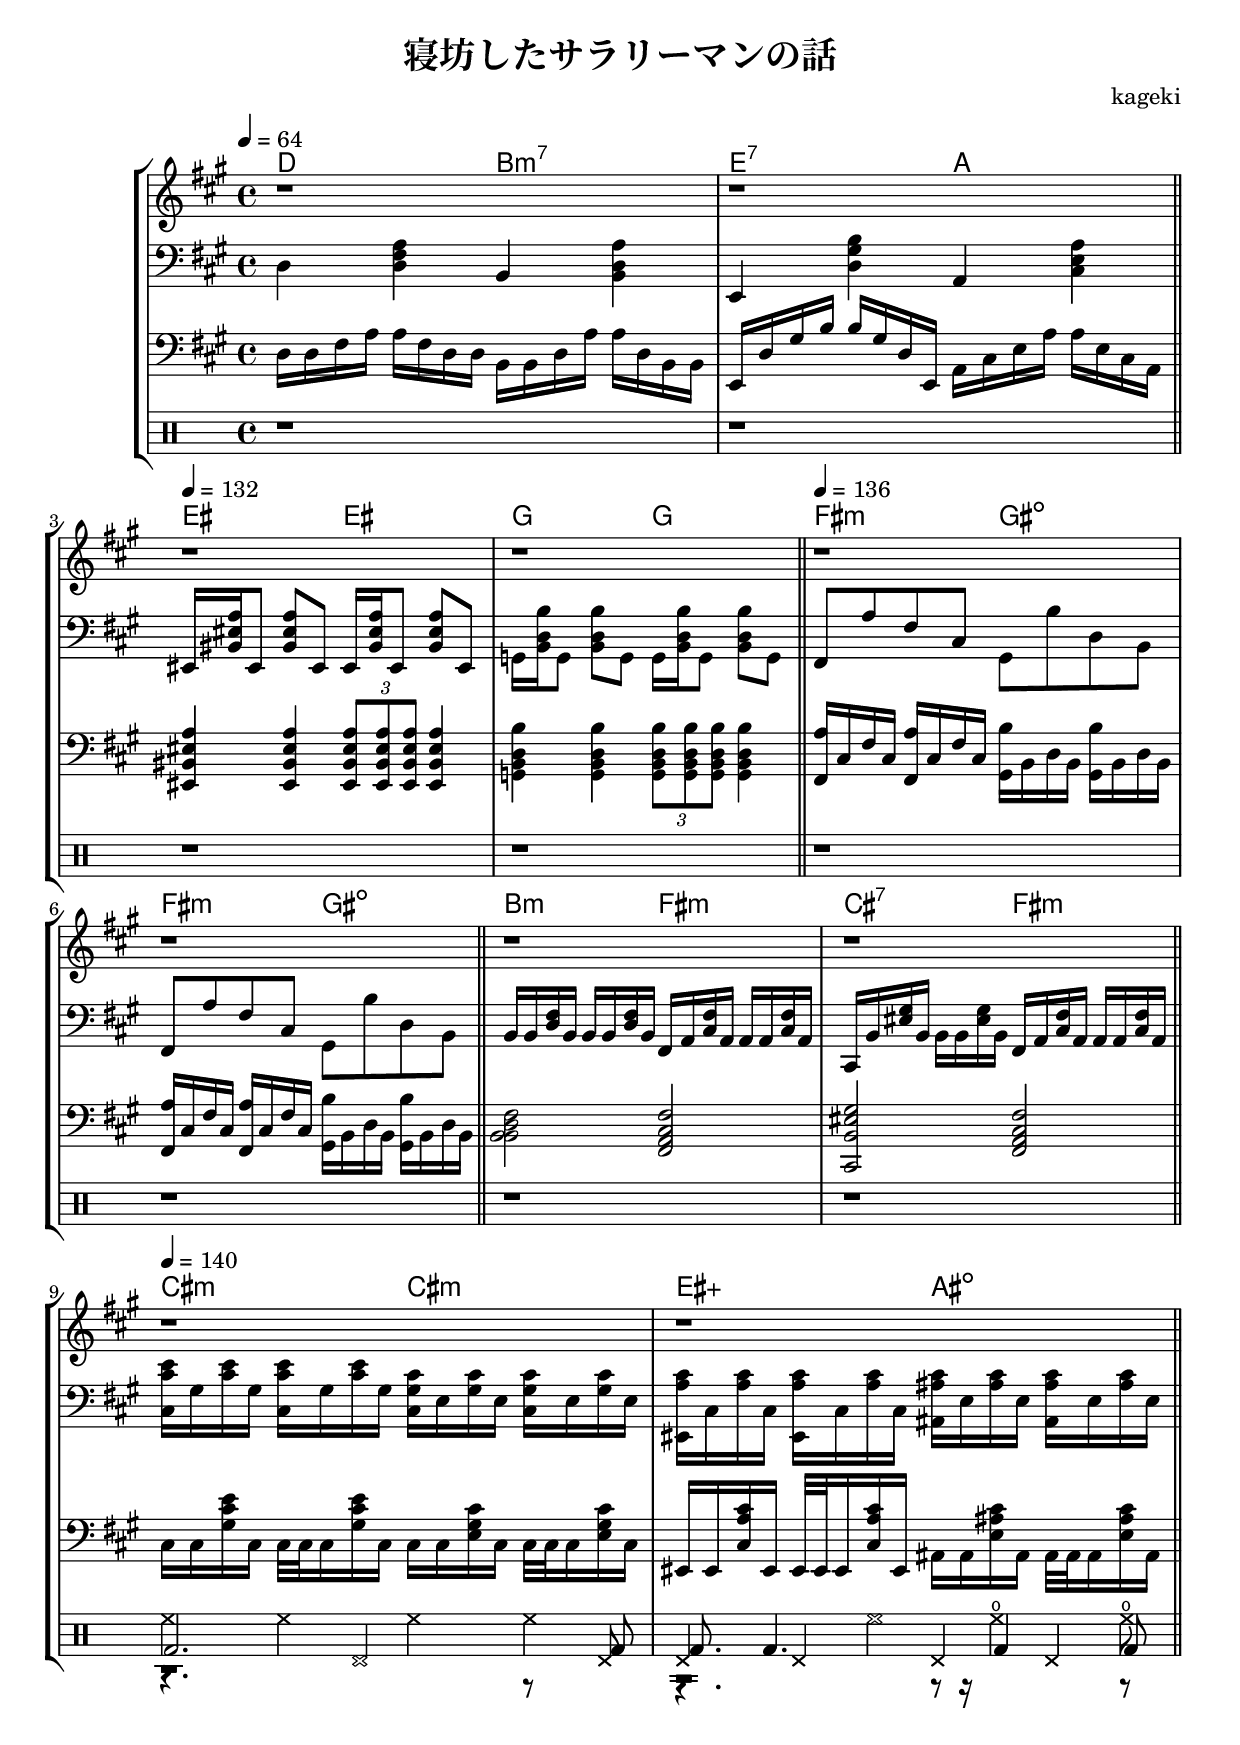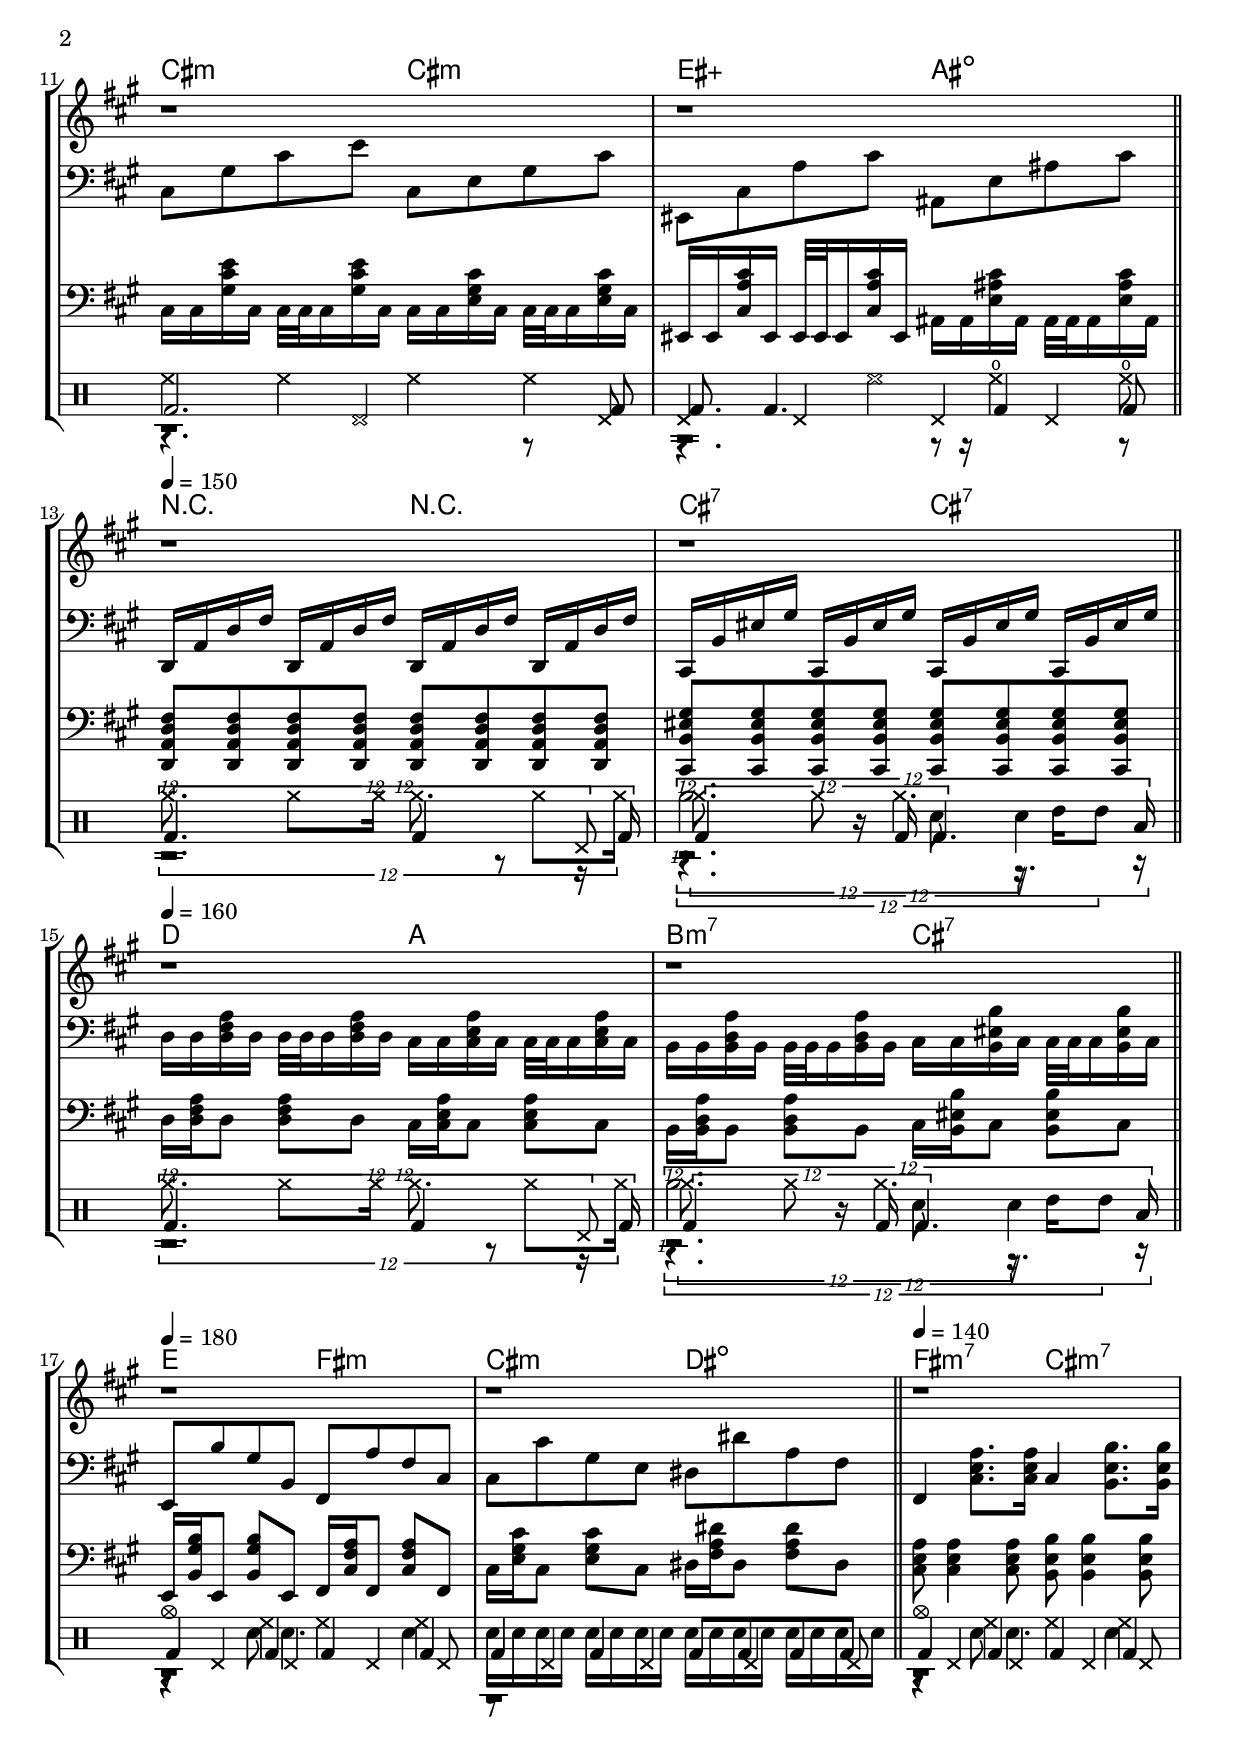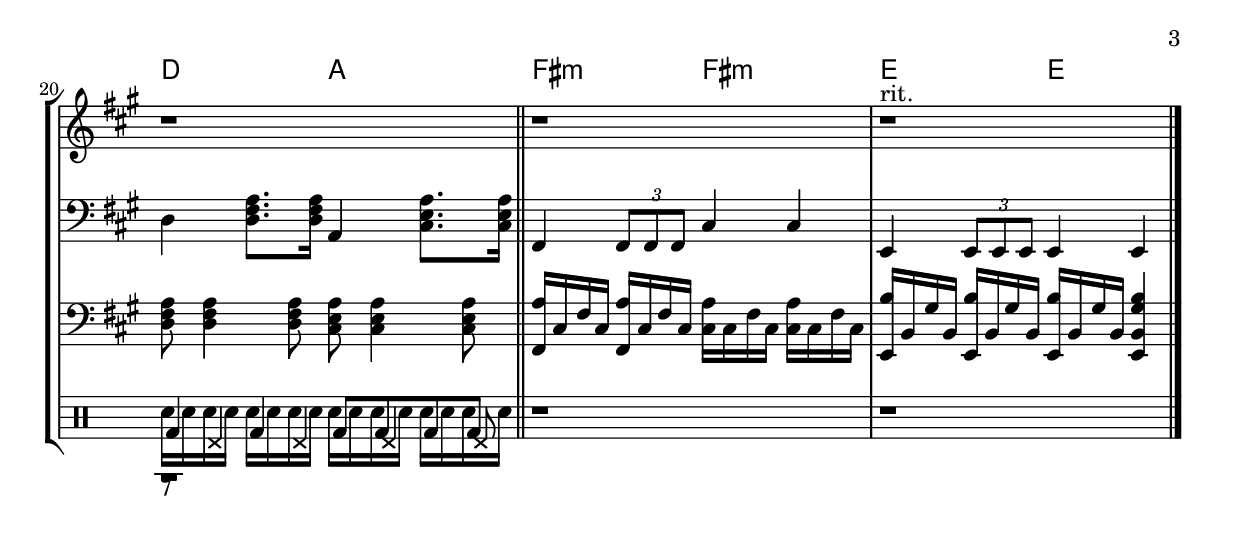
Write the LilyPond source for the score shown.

\version "2.12.1"

\header {
	title = \markup {寝坊したサラリーマンの話}
	composer = \markup \center-column {kageki}
}

harmony = \chordmode {
	d2 b:min7 e:7 a 

	eis eis g g 

	fis:m gis:dim fis:m gis:dim 

	b:m fis:m cis:7 fis:m 

	cis:m cis:m eis:aug ais:dim 

	cis:m cis:m eis:aug ais:dim 

	r r cis:7 cis:7 

	d a b:min7 cis:7 

	e fis:m cis:m dis:dim 

	fis:min7 cis:min7 d a 

	fis:m fis:m e e 
}

melody = {
	\key a \major
	\tempo 4 = 64
	r1 | r1   
	\tempo 4 = 132
	r1 | r1   
	\tempo 4 = 136
	r1 | r1   
	r1 | r1   
	\tempo 4 = 140
	r1 | r1   
	r1 | r1   
	\tempo 4 = 150
	r1 | r1   
	\tempo 4 = 160
	r1 | r1   
	\tempo 4 = 180
	r1 | r1   
	\tempo 4 = 140
	r1 | r1   
	r1 | r1^"rit." \bar "|."
}

words = \lyricmode {
	
	
	
	
	
	
	
	
	
	
	
}

tempochange = {
	\tempo 4 = 64
	r1 | r1 \bar "||"
	\tempo 4 = 132
	r1 | r1 \bar "||"
	\tempo 4 = 136
	r1 | r1 \bar "||"
	\tempo 4 = 136
	r1 | r1 \bar "||"
	\tempo 4 = 140
	r1 | r1 \bar "||"
	\tempo 4 = 140
	r1 | r1 \bar "||"
	\tempo 4 = 150
	r1 | r1 \bar "||"
	\tempo 4 = 160
	r1 | r1 \bar "||"
	\tempo 4 = 180
	r1 | r1 \bar "||"
	\tempo 4 = 140
	r1 | r1 \bar "||"
	\tempo 4 = 140
	r1 | \tempo 4 = 105 r2 \tempo 4 = 93 r2 \bar "|."
}

mainacc = {
	\clef bass
	\set Staff.midiInstrument = #"Music box"
	\key a \major
	\tempo 4 = 64
	d4 <d fis a>4
	b,4 <b, d a>4
	e,4 <d gis b>4
	a,4 <cis e a>4
	\bar "||"

	\set Staff.midiInstrument = #"Telephone Ring"
	\tempo 4 = 132
	eis,16 <bis, eis a>16 eis,8 <bis, eis a>8 eis,8
	eis,16 <bis, eis a>16 eis,8 <bis, eis a>8 eis,8
	g,16 <b, d b>16 g,8 <b, d b>8 g,8
	g,16 <b, d b>16 g,8 <b, d b>8 g,8
	\bar "||"

	\set Staff.midiInstrument = #"Guitar harmonics"
	\tempo 4 = 136
	fis,8 a fis cis
	gis,8 b d b,
	fis,8 a fis cis
	gis,8 b d b,
	\bar "||"

	\set Staff.midiInstrument = #"Ocarina"
	b,16 b, <d fis> b, b, b, <d fis> b,
	fis,16 a, <cis fis> a, a, a, <cis fis> a,
	cis,16 b, <eis gis> b, b, b, <eis gis> b,
	fis,16 a, <cis fis> a, a, a, <cis fis> a,
	\bar "||"

	\set Staff.midiInstrument = #"Soprano Sax"
	\tempo 4 = 140
	<cis cis' e'>16 gis16 <cis' e'>16 gis16   <cis cis' e'>16 gis16 <cis' e'>16 gis16
	<cis gis cis'>16 e16 <gis cis'>16 e16   <cis gis cis'>16 e16 <gis cis'>16 e16
	<eis, a cis'>16 cis16 <a cis'>16 cis16   <eis, a cis'>16 cis16 <a cis'>16 cis16
	<ais, ais cis'>16 e16 <ais cis'>16 e16   <ais, ais cis'>16 e16 <ais cis'>16 e16
	\bar "||"

	\set Staff.midiInstrument = #"Woodblock"
	cis8 gis8 cis'8 e'8
	cis8 e8 gis8 cis'8
	eis,8 cis8 a8 cis'8
	ais,8 e8 ais8 cis'8
	\bar "||"

	\set Staff.midiInstrument = #"Taiko Drum"
	\tempo 4 = 150
	d,16 a, d fis d, a, d fis
	d,16 a, d fis d, a, d fis
	cis,16 b, eis gis cis, b, eis gis
	cis,16 b, eis gis cis, b, eis gis
	\bar "||"

	\set Staff.midiInstrument = #"Bird Tweet"
	\tempo 4 = 160
	d16 d16 <d fis a>16 d16   d32 d32 d16 <d fis a>16 d16
	cis16 cis16 <cis e a>16 cis16   cis32 cis32 cis16 <cis e a>16 cis16
	b,16 b,16 <b, d a>16 b,16   b,32 b,32 b,16 <b, d a>16 b,16
	cis16 cis16 <b, eis b>16 cis16   cis32 cis32 cis16 <b, eis b>16 cis16
	\bar "||"

	\set Staff.midiInstrument = #"Harmonica"
	\tempo 4 = 180
	e,8 b gis b,
	fis,8 a fis cis
	cis8 cis' gis e
	dis8 dis' a fis
	\bar "||"

	\set Staff.midiInstrument = #"Cello"
	\tempo 4 = 140
	fis,4 <cis e a>8. <cis e a>16
	cis4 <b, e b>8. <b, e b>16
	d4 <d fis a>8. <d fis a>16
	a,4 <cis e a>8. <cis e a>16
	\bar "||"

	\set Staff.midiInstrument = #"Electric Guitar (muted)"
	fis,4 \tuplet 3/2 { fis,8 fis,8 fis,8 }
	cis4 cis4
	e,4 \tuplet 3/2 { e,8 e,8 e,8 }
	e,4 e,4
	\bar "|."
}

subacc = {
	\clef bass
	\set Staff.midiInstrument = #"Acoustic grand"
	\key a \major
	\tempo 4 = 64
	d16 d fis a a fis d d
	b,16 b, d a a d b, b,
	e,16 d gis b b gis d e,
	a,16 cis e a a e cis a,
	\bar "||"

	\set Staff.midiInstrument = #"Applause"
	\tempo 4 = 132
	<eis, bis, eis a>4 <eis, bis, eis a>4
	\tuplet 3/2 { <eis, bis, eis a>8 <eis, bis, eis a>8 <eis, bis, eis a>8 } <eis, bis, eis a>4
	<g, b, d b>4 <g, b, d b>4
	\tuplet 3/2 { <g, b, d b>8 <g, b, d b>8 <g, b, d b>8 } <g, b, d b>4
	\bar "||"

	\set Staff.midiInstrument = #"Trombone"
	\tempo 4 = 136
	<fis, a>16 cis fis cis <fis, a> cis fis cis
	<gis, b>16 b, d b, <gis, b> b, d b,
	<fis, a>16 cis fis cis <fis, a> cis fis cis
	<gis, b>16 b, d b, <gis, b> b, d b,
	\bar "||"

	\set Staff.midiInstrument = #"Marimba"
	<b, b, d fis>2
	<fis, a, cis fis>2
	<cis, b, eis gis>2
	<fis, a, cis fis>2
	\bar "||"

	\set Staff.midiInstrument = #"Orchestra Hit"
	\tempo 4 = 140
	cis16 cis16 <gis cis' e'>16 cis16   cis32 cis32 cis16 <gis cis' e'>16 cis16
	cis16 cis16 <e gis cis'>16 cis16   cis32 cis32 cis16 <e gis cis'>16 cis16
	eis,16 eis,16 <cis a cis'>16 eis,16   eis,32 eis,32 eis,16 <cis a cis'>16 eis,16
	ais,16 ais,16 <e ais cis'>16 ais,16   ais,32 ais,32 ais,16 <e ais cis'>16 ais,16
	\bar "||"

	\set Staff.midiInstrument = #"Voice Oohs"
	cis16 cis16 <gis cis' e'>16 cis16   cis32 cis32 cis16 <gis cis' e'>16 cis16
	cis16 cis16 <e gis cis'>16 cis16   cis32 cis32 cis16 <e gis cis'>16 cis16
	eis,16 eis,16 <cis a cis'>16 eis,16   eis,32 eis,32 eis,16 <cis a cis'>16 eis,16
	ais,16 ais,16 <e ais cis'>16 ais,16   ais,32 ais,32 ais,16 <e ais cis'>16 ais,16
	\bar "||"

	\set Staff.midiInstrument = #"Synth Drum"
	\tempo 4 = 150
	<d, a, d fis>8 <d, a, d fis>8 <d, a, d fis>8 <d, a, d fis>8
	<d, a, d fis>8 <d, a, d fis>8 <d, a, d fis>8 <d, a, d fis>8
	<cis, b, eis gis>8 <cis, b, eis gis>8 <cis, b, eis gis>8 <cis, b, eis gis>8
	<cis, b, eis gis>8 <cis, b, eis gis>8 <cis, b, eis gis>8 <cis, b, eis gis>8
	\bar "||"

	\set Staff.midiInstrument = #"Telephone Ring"
	\tempo 4 = 160
	d16 <d fis a>16 d8 <d fis a>8 d8
	cis16 <cis e a>16 cis8 <cis e a>8 cis8
	b,16 <b, d a>16 b,8 <b, d a>8 b,8
	cis16 <b, eis b>16 cis8 <b, eis b>8 cis8
	\bar "||"

	\set Staff.midiInstrument = #"Overdriven Guitar"
	\tempo 4 = 180
	e,16 <b, gis b>16 e,8 <b, gis b>8 e,8
	fis,16 <cis fis a>16 fis,8 <cis fis a>8 fis,8
	cis16 <e gis cis'>16 cis8 <e gis cis'>8 cis8
	dis16 <fis a dis'>16 dis8 <fis a dis'>8 dis8
	\bar "||"

	\set Staff.midiInstrument = #"Lead 6 (voice)"
	\tempo 4 = 140
	<cis e a>8 <cis e a>4 <cis e a>8
	<b, e b>8 <b, e b>4 <b, e b>8
	<d fis a>8 <d fis a>4 <d fis a>8
	<cis e a>8 <cis e a>4 <cis e a>8
	\bar "||"

	\set Staff.midiInstrument = #"Lead 6 (voice)"
	<fis, a>16 cis fis cis <fis, a> cis fis cis
	<cis a>16 cis fis cis <cis a> cis fis cis
	<e, b>16 b, gis b, <e, b> b, gis b,
	<e, b>16 b, gis b, <e, b, gis b>4
	\bar "|."
}

percA = {
	\drummode {
	r1 |r1 \bar "||"
	r1 |r1 \bar "||"
	r1 |r1 \bar "||"
	r1 |r1 \bar "||"
	r1  |r2 r8 hho4 hho8  \bar "||"
	r1  |r2 r8 hho4 hho8  \bar "||"
	\times 16/12{ cymr8. cymr8 cymr16 cymr8. cymr8 cymr16 } |\times 16/12{ cymr8. cymr8 cymr4. r16 } \bar "||"
	\times 16/12{ cymr8. cymr8 cymr16 cymr8. cymr8 cymr16 } |\times 16/12{ cymr8. cymr8 cymr4. r16 } \bar "||"
	r4 hh4 hh4 hh4  |r1  \bar "||"
	r4 hh4 hh4 hh4  |r1  \bar "||"
	r1 |r1 \bar "|."
	}
}

percB = {
	\drummode {
	r1 |r1 \bar "||"
	r1 |r1 \bar "||"
	r1 |r1 \bar "||"
	r1 |r1 \bar "||"
	r4. hhp2 hhp8  |hhp4 hhp4 hhp4 hhp4  \bar "||"
	r4. hhp2 hhp8  |hhp4 hhp4 hhp4 hhp4  \bar "||"
	\times 16/12{ r2 r8 hhp8 } |\times 16/12{ r2. } \bar "||"
	\times 16/12{ r2 r8 hhp8 } |\times 16/12{ r2. } \bar "||"
	r4 sn8 sn4. sn4  |sn16 sn16 sn16 sn16 sn16 sn16 sn16 sn16 sn16 sn16 sn16 sn16 sn16 sn16 sn16 sn16  \bar "||"
	r4 sn8 sn4. sn4  |sn16 sn16 sn16 sn16 sn16 sn16 sn16 sn16 sn16 sn16 sn16 sn16 sn16 sn16 sn16 sn16  \bar "||"
	r1 |r1 \bar "|."
	}
}

percC = {
	\drummode {
	r1 |r1 \bar "||"
	r1 |r1 \bar "||"
	r1 |r1 \bar "||"
	r1 |r1 \bar "||"
	hh4 hh4 hh4 hh4  |r4. hh2 r8  \bar "||"
	hh4 hh4 hh4 hh4  |r4. hh2 r8  \bar "||"
	\times 16/12{ bd4. bd4 r16 bd16 } |\times 16/12{ bd4 r16 bd16 bd4. } \bar "||"
	\times 16/12{ bd4. bd4 r16 bd16 } |\times 16/12{ bd4 r16 bd16 bd4. } \bar "||"
	bd4 bd4 bd4 bd4  |bd4 bd4 bd8 bd8 bd8 bd8  \bar "||"
	bd4 bd4 bd4 bd4  |bd4 bd4 bd8 bd8 bd8 bd8  \bar "||"
	r1 |r1 \bar "|."
	}
}

percD = {
	\drummode {
	r1 |r1 \bar "||"
	r1 |r1 \bar "||"
	r1 |r1 \bar "||"
	r1 |r1 \bar "||"
	bd2. r8 bd8  |bd8. bd4. r16 bd4 bd8  \bar "||"
	bd2. r8 bd8  |bd8. bd4. r16 bd4 bd8  \bar "||"
	\times 16/12{ r2. } |\times 16/12{ rb2. } \bar "||"
	\times 16/12{ r2. } |\times 16/12{ rb2. } \bar "||"
	r8 hhp4 hhp4 hhp4 hhp8  |r8 hhp4 hhp4 hhp4 hhp8  \bar "||"
	r8 hhp4 hhp4 hhp4 hhp8  |r8 hhp4 hhp4 hhp4 hhp8  \bar "||"
	r1 |r1 \bar "|."
	}
}

percE = {
	\drummode {
	r1 |r1 \bar "||"
	r1 |r1 \bar "||"
	r1 |r1 \bar "||"
	r1 |r1 \bar "||"
	r1 | r1 \bar "||"
	r1 | r1 \bar "||"
	r1 |\times 16/12{ r4. sn8 sn4 } \bar "||"
	r1 |\times 16/12{ r4. sn8 sn4 } \bar "||"
	cymc1  |r1 \bar "||"
	cymc1  |r1 \bar "||"
	r1 |r1 \bar "|."
	}
}

percF = {
	\drummode {
	r1 | r1 \bar "||"
	r1 | r1 \bar "||"
	r1 | r1 \bar "||"
	r1 | r1 \bar "||"
	r1 | r1 \bar "||"
	r1 | r1 \bar "||"
	r1 |\times 16/12{ r2 r16 tommh16 tommh8 } \bar "||"
	r1 |\times 16/12{ r2 r16 tommh16 tommh8 } \bar "||"
	r1 | r1 \bar "||"
	r1 | r1 \bar "||"
	r1 | r1 \bar "|."
	}
}

percG = {
	\drummode {
	r1 | r1 \bar "||"
	r1 | r1 \bar "||"
	r1 | r1 \bar "||"
	r1 | r1 \bar "||"
	r1 | r1 \bar "||"
	r1 | r1 \bar "||"
	r1 |\times 16/12{ r2 r8. toml16 } \bar "||"
	r1 |\times 16/12{ r2 r8. toml16 } \bar "||"
	r1 | r1 \bar "||"
	r1 | r1 \bar "||"
	r1 | r1 \bar "|."
	}
}

\score {
	<<
		\new StaffGroup <<
			\new ChordNames {\harmony}
			\new Voice = "melody" {\melody}
			\new Lyrics \lyricsto "melody" \words
			\new Staff = "mainacc" {\mainacc}
			\new Staff = "subacc" {\subacc}
			\new DrumStaff <<
				\new DrumVoice {\percA}
				\new DrumVoice {\percB}
				\new DrumVoice {\percC}
				\new DrumVoice {\percD}
				\new DrumVoice {\percE}
				\new DrumVoice {\percF}
				\new DrumVoice {\percG}
			>>
		>>
	>>
	\layout { }
}
